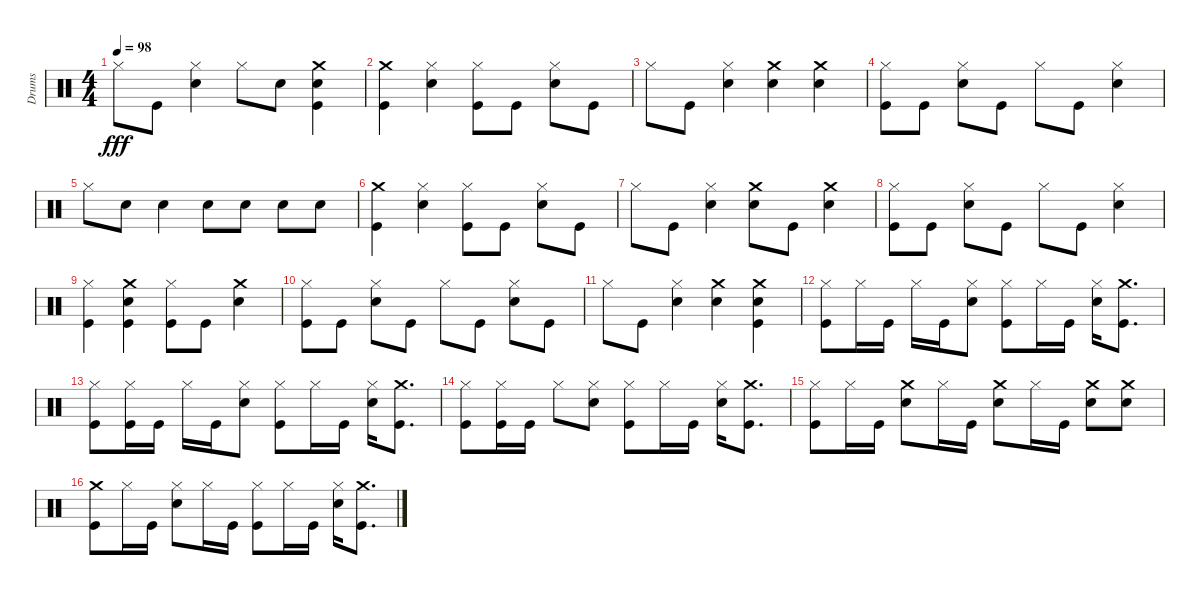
\track ("Drums" "Drums") {instrument percussion}
\staff {score}
\articulation defaults
\ts (4 4)
\tempo 98
\clef neutral
\ks c "Hi-Hat (closed)".8{dy fff} "Kick (hit)".8
("Snare (hit) 2" "Hi-Hat (closed)").4 "Hi-Hat (closed)".8 "Snare (hit) 2".8 ("Kick (hit)" "Crash medium (hit)" "Snare (hit) 2").4 |
("Kick (hit)" "Crash medium (hit)").4 ("Hi-Hat (closed)" "Snare (hit) 2").4 ("Kick (hit)" "Hi-Hat (closed)").8 "Kick (hit)".8 ("Snare (hit) 2" "Hi-Hat (closed)").8 "Kick (hit)".8 |
"Hi-Hat (closed)".8 "Kick (hit)".8 ("Snare (hit) 2" "Hi-Hat (closed)").4 ("Crash medium (hit)" "Snare (hit) 2").4 ("Crash medium (hit)" "Snare (hit) 2").4 |
("Kick (hit)" "Hi-Hat (closed)").8 "Kick (hit)".8 ("Snare (hit) 2" "Hi-Hat (closed)").8 "Kick (hit)".8 "Hi-Hat (closed)".8 "Kick (hit)".8 ("Snare (hit) 2" "Hi-Hat (closed)").4 |
"Hi-Hat (closed)".8 "Snare (hit) 2".8 "Snare (hit) 2".4 "Snare (hit) 2".8 "Snare (hit) 2".8 "Snare (hit) 2".8 "Snare (hit) 2".8 |
("Kick (hit)" "Crash medium (hit)").4 ("Snare (hit) 2" "Hi-Hat (closed)").4 ("Kick (hit)" "Hi-Hat (closed)").8 "Kick (hit)".8 ("Snare (hit) 2" "Hi-Hat (closed)").8 "Kick (hit)".8 |
"Hi-Hat (closed)".8 "Kick (hit)".8 ("Snare (hit) 2" "Hi-Hat (closed)").4 ("Crash medium (hit)" "Snare (hit) 2").8 "Kick (hit)".8 ("Crash medium (hit)" "Snare (hit) 2").4 |
("Hi-Hat (closed)" "Kick (hit)").8 "Kick (hit)".8 ("Snare (hit) 2" "Hi-Hat (closed)").8 "Kick (hit)".8 "Hi-Hat (closed)".8 "Kick (hit)".8 ("Snare (hit) 2" "Hi-Hat (closed)").4 |
("Kick (hit)" "Hi-Hat (closed)").4 ("Crash medium (hit)" "Kick (hit)" "Snare (hit) 2").4 ("Kick (hit)" "Hi-Hat (closed)").8 "Kick (hit)".8 ("Snare (hit) 2" "Crash medium (hit)").4 |
("Hi-Hat (closed)" "Kick (hit)").8 "Kick (hit)".8 ("Snare (hit) 2" "Hi-Hat (closed)").8 "Kick (hit)".8 "Hi-Hat (closed)".8 "Kick (hit)".8 ("Snare (hit) 2" "Hi-Hat (closed)").8 "Kick (hit)".8 |
"Hi-Hat (closed)".8 "Kick (hit)".8 ("Snare (hit) 2" "Hi-Hat (closed)").4 ("Crash medium (hit)" "Snare (hit) 2").4 ("Crash medium (hit)" "Kick (hit)" "Snare (hit) 2").4 |
("Kick (hit)" "Hi-Hat (closed)").8 "Hi-Hat (closed)".16 "Kick (hit)".16 "Hi-Hat (closed)".16 "Kick (hit)".16 ("Snare (hit) 2" "Hi-Hat (closed)").8 ("Kick (hit)" "Hi-Hat (closed)").8 "Hi-Hat (closed)".16 "Kick (hit)".16 ("Snare (hit) 2" "Hi-Hat (closed)").16 ("Kick (hit)" "Crash medium (hit)").8{d} |
("Kick (hit)" "Hi-Hat (closed)").8 ("Kick (hit)" "Hi-Hat (closed)").16 "Kick (hit)".16 "Hi-Hat (closed)".16 "Kick (hit)".16 ("Snare (hit) 2" "Hi-Hat (closed)").8 ("Kick (hit)" "Hi-Hat (closed)").8 "Hi-Hat (closed)".16 "Kick (hit)".16 ("Snare (hit) 2" "Hi-Hat (closed)").16 ("Kick (hit)" "Crash medium (hit)").8{d} |
("Kick (hit)" "Hi-Hat (closed)").8 ("Kick (hit)" "Hi-Hat (closed)").16 "Kick (hit)".16 "Hi-Hat (closed)".8 ("Snare (hit) 2" "Hi-Hat (closed)").8 ("Kick (hit)" "Hi-Hat (closed)").8 "Hi-Hat (closed)".16 "Kick (hit)".16 ("Snare (hit) 2" "Hi-Hat (closed)").16 ("Kick (hit)" "Crash medium (hit)").8{d} |
("Kick (hit)" "Hi-Hat (closed)").8 "Hi-Hat (closed)".16 "Kick (hit)".16 ("Crash medium (hit)" "Snare (hit) 2").8 "Hi-Hat (closed)".16 "Kick (hit)".16 ("Snare (hit) 2" "Crash medium (hit)").8 "Hi-Hat (closed)".16 "Kick (hit)".16 ("Crash medium (hit)" "Snare (hit) 2").8 ("Crash medium (hit)" "Snare (hit) 2").8 |
("Crash medium (hit)" "Kick (hit)").8 "Hi-Hat (closed)".16 "Kick (hit)".16 ("Snare (hit) 2" "Hi-Hat (closed)").8 "Hi-Hat (closed)".16 "Kick (hit)".16 ("Hi-Hat (closed)" "Kick (hit)").8 "Hi-Hat (closed)".16 "Kick (hit)".16 ("Snare (hit) 2" "Hi-Hat (closed)").16 ("Crash medium (hit)" "Kick (hit)").8{d}
